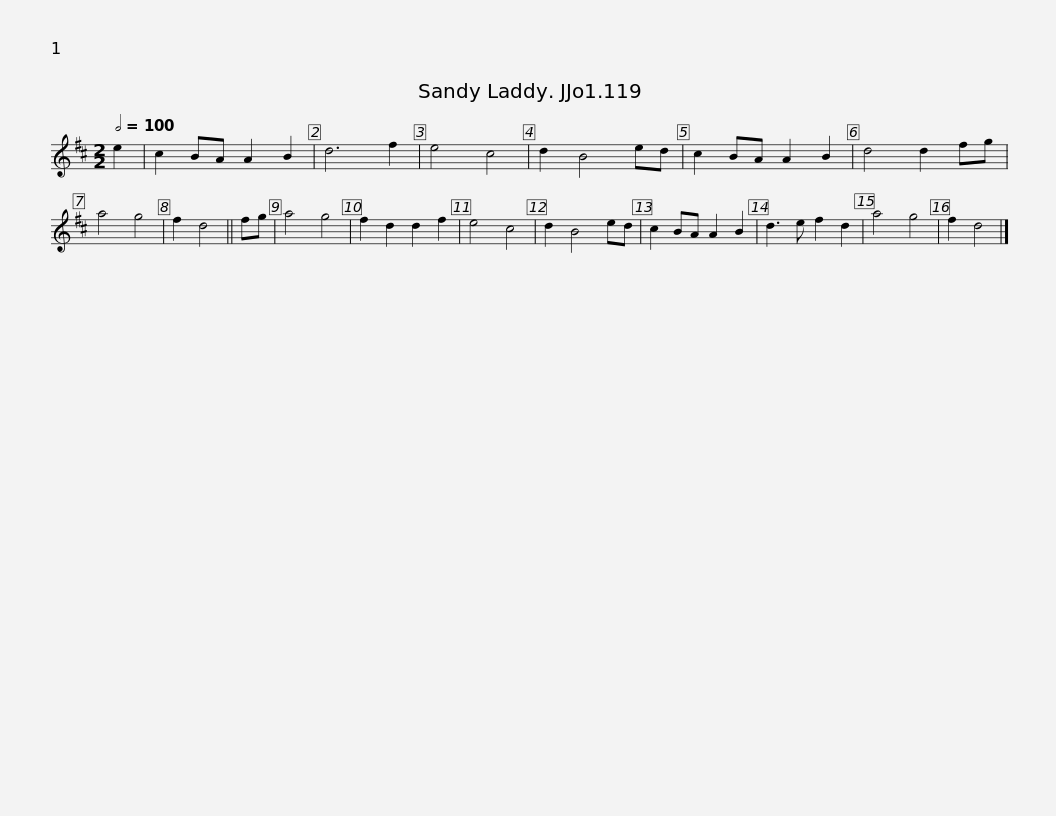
X:1
L:1/8
Q:1/2=100
M:2/2
I:linebreak $
K:D
V:1 treble
V:1
 e2 | c2 BA A2 B2 | d6 f2 | e4 c4 | d2 B4 ed | %5
 c2 BA A2 B2 | d4 d2 fg | a4 g4 | f2 d4 || fg | %10
 a4 g4 | f2 d2 d2 f2 |$ e4 c4 | d2 B4 ed | c2 BA A2 B2 | %15
 d3 e f2 d2 | a4 g4 | f2 d4 |] %18
